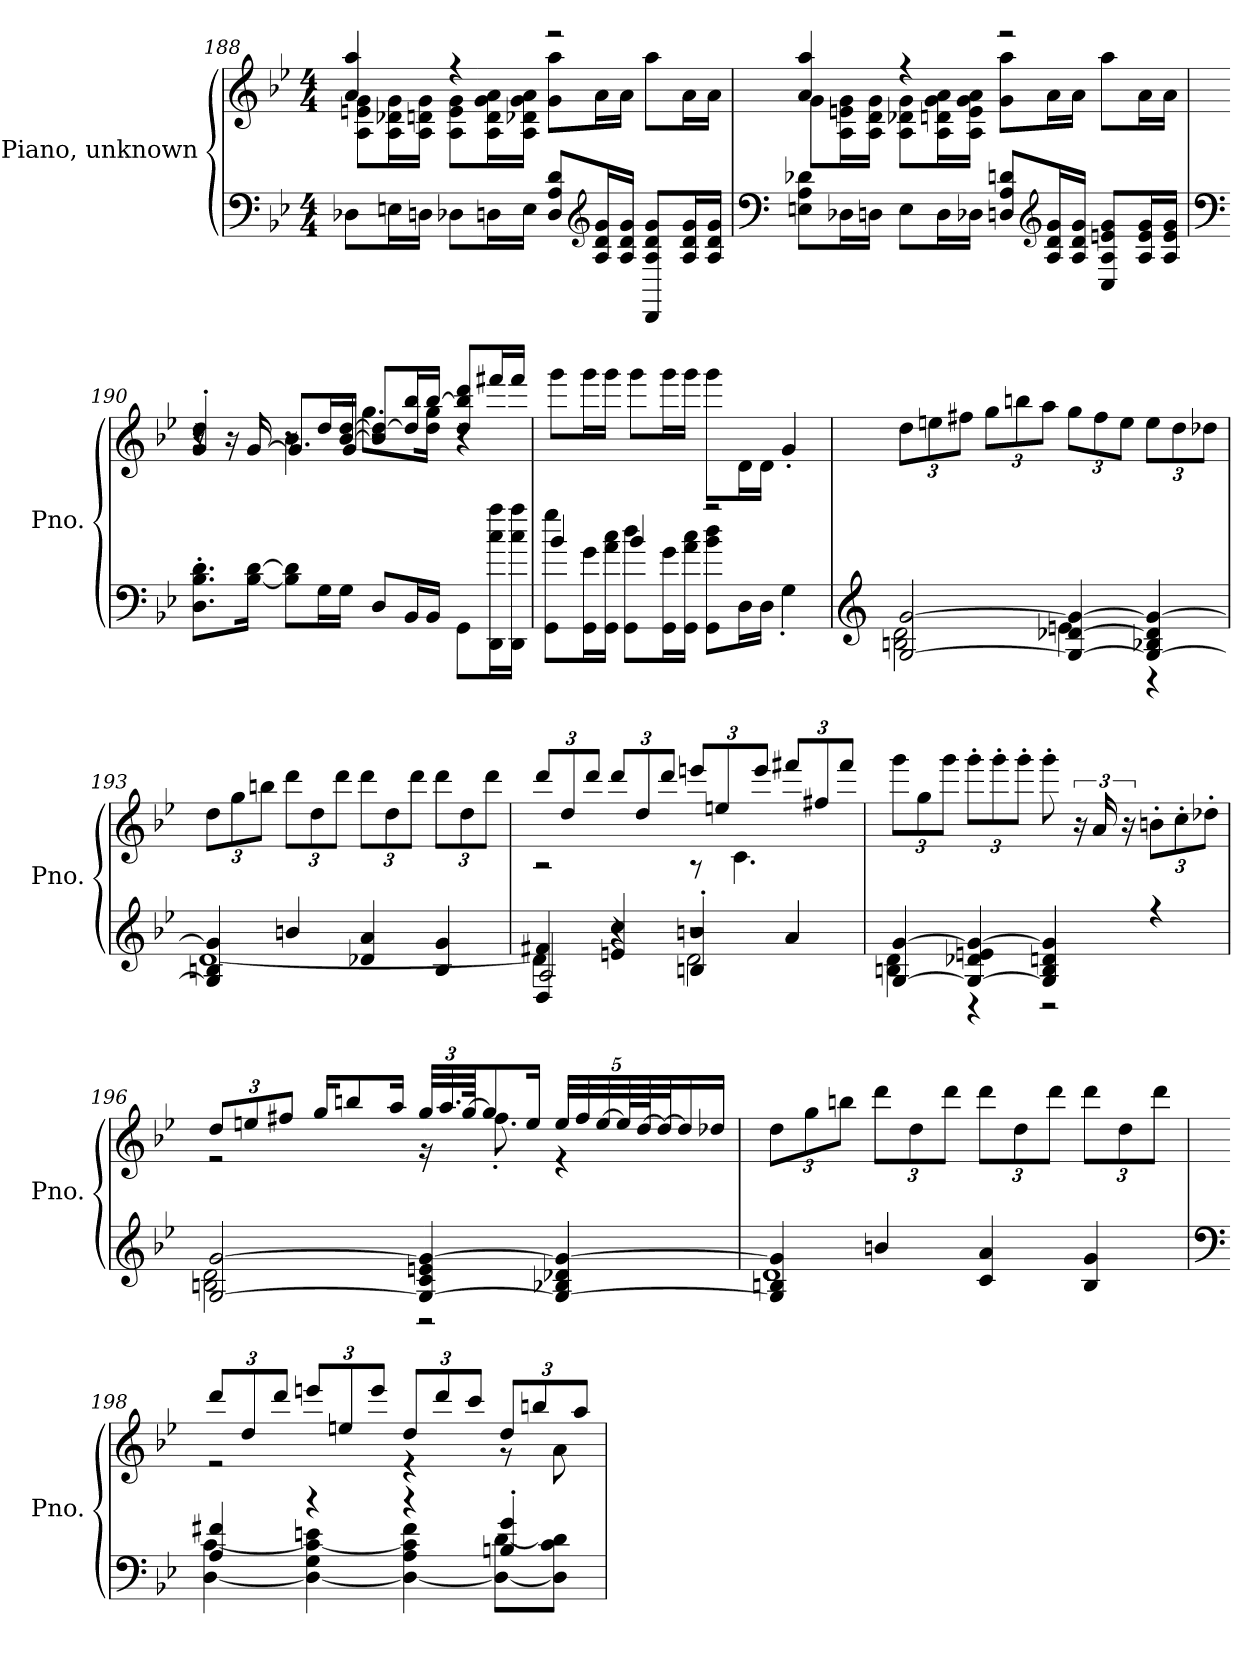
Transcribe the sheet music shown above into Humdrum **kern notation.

**kern	**kern
*part1	*part1
*staff2	*staff1
*I"Piano, unknown	*
*I'Pno.	*
*clefF4	*clefG2
*k[b-e-]	*k[b-e-]
*M4/4	*M4/4
=188	=188
*	*^
8D-X\L	4a/ 4aa/	8A\ 8en\ 8g\L
16En\L	.	16A\ 16d-X\ 16g\L
16Dn\JJ	.	16A\ 16dn\ 16g\JJ
8D-X\L	4r	8A\ 8e\ 8g\L
16Dn\L	.	16A\ 16d\ 16g\ 16a\L
16E\JJ	.	16A\ 16d-X\ 16g\ 16a\JJ
8D/ 8A/ 8d/L	2r	8g\ 8aa\L
*clefG2	*	*
16A/ 16d/ 16g/L	.	16a\L
16A/ 16d/ 16g/JJ	.	16a\JJ
8DD/ 8A/ 8d/ 8g/L	.	8aa\L
16A/ 16d/ 16g/L	.	16a\L
16A/ 16d/ 16g/JJ	.	16a\JJ
!!LO:LB:g=z	!!
=189	=189	=189
*clefF4	*	*
8En\ 8A\ 8d-X\L	4a/ 4aa/	8g\L
16D-X\L	.	16A\ 16en\ 16g\L
16Dn\JJ	.	16A\ 16d\ 16g\JJ
8E\L	4r	8A\ 8d-X\ 8g\L
16D\L	.	16A\ 16dn\ 16g\ 16a\L
16D-X\JJ	.	16A\ 16e\ 16g\ 16a\JJ
8Dn/ 8A/ 8dn/L	2r	8g\ 8aa\L
*clefG2	*	*
16A/ 16d/ 16g/L	.	16a\L
16A/ 16d/ 16g/JJ	.	16a\JJ
8C/ 8A/ 8en/ 8g/L	.	8aa\L
16A/ 16e/ 16g/L	.	16a\L
16A/ 16e/ 16g/JJ	.	16a\JJ
*	*v	*v
=190	=190
*clefF4	*
*	*^
*	*	*^
8.D\' 8.B-\' 8.d\'L	4g/' 4dd/'	4r	8r
.	.	.	16r
[16B-\ [16d\Jk	.	.	[16g/
8B-\] 8d\]L	8r	4b-\	8.g/L]
16G\L	16dd/LL	.	.
16G\JJ	[16b-/ [16dd/JJ	.	16g/Jk
8D/L	8b-/] 8dd/_L	8.gg\L	2r
16BB-/L	16dd/] 16bb-/L	.	.
16BB-/JJ	[16bb-/JJ	16dd\ 16gg\Jk	.
8GG\L	8dd/ 8bb-/] 8ddd/L	4r	.
16DD\ 16cc\ 16aa\L	16fff#X/L	.	.
16DD\ 16cc\ 16aa\JJ	16fff#/JJ	.	.
*	*v	*v	*v
!!LO:LB:g=z
=191	=191
*^	*
4b-/	8GG\ 8gg\L	8ggg\L
.	16GG\ 16g\L	16ggg\L
.	16GG\ 16a\ 16cc\JJ	16ggg\JJ
4b-/	8GG\ 8dd\L	8ggg\L
.	16GG\ 16g\L	16ggg\L
.	16GG\ 16a\ 16cc\JJ	16ggg\JJ
2r	8GG\ 8b-\ 8dd\L	8ggg\L
.	16D\L	16d\L
.	16D\JJ	16d\JJ
.	4G'\	4g'/
=192	=192	=192
*clefG2	*	*
*	*	*Xbrackettup
[2G/ [2g/	2Bn\ 2d\	12dd\L
.	.	12een\
.	.	12ff#X\J
.	.	12gg\L
.	.	12bbn\
.	.	12aa\J
4G/_ [4d-X/ 4g/_	4en\	12gg\L
.	.	12ff#\
.	.	12ee\J
4G/_ 4B-X/ 4d-/] 4g/_	4r	12ee\L
.	.	12dd\
.	.	12dd-X\J
!!LO:LB:g=z
=193	=193	=193
4G/] 4Bn/ 4g/]	[1d	12dd\L
.	.	12gg\
.	.	12bbn\J
4bn/	.	12ddd\L
.	.	12dd\
.	.	12ddd\J
4d-X/ 4a/	.	12ddd\L
.	.	12dd\
.	.	12ddd\J
4B/ 4g/	.	12ddd\L
.	.	12dd\
.	.	12ddd\J
=194	=194	=194
*	*^	*^
4D/ 4f#X/	4d\]	2A/	12ddd/L	2r
.	.	.	12dd/	.
.	.	.	12ddd/J	.
4en/ 4cc/	4r	.	12ddd/L	.
.	.	.	12dd/	.
.	.	.	12ddd/J	.
4Bn/' 4bn/'	2d\	2r	12eeen/L	8r
.	.	.	12een/	.
.	.	.	.	4.c\
.	.	.	12eee/J	.
4a/	.	.	12fff#X/L	.
.	.	.	12ff#X/	.
.	.	.	12fff#/J	.
*	*v	*v	*	*
*	*	*v	*v
!!LO:PB:g=z
=195	=195	=195
[4G/ [4g/	4Bn\ 4d\	12ggg\L
.	.	12gg\
.	.	12ggg\J
4G/_ 4d-X/ 4en/ 4g/_	4r	12ggg'\L
.	.	12ggg'\
.	.	12ggg'\J
4G/] 4B/ 4dn/ 4g/]	2r	8ggg'\
*	*	*brackettup
.	.	24r
.	.	24a/
.	.	24r
*	*	*Xbrackettup
4r	.	12bn'\L
.	.	12cc'\
.	.	12dd-X'\J
=196	=196	=196
*	*	*^
[2G/ [2g/	2Bn\ 2d\	12dd/L	2r
.	.	12een/	.
.	.	12ff#X/J	.
.	.	16gg/KL	.
.	.	8bbn/	.
.	.	16aa/Jk	.
4G/_ 4c/ 4en/ 4g/_	2r	48gg/LLL	16r
.	.	48.aa/	.
.	.	[96gg/JJK	.
.	.	8gg/]	8.ff#'\
.	.	16ee/Jk	.
4G/_ 4B-X/ 4d-X/ 4g/_	.	40ee/LLL	4r
.	.	40ff#/	.
.	.	[40ee/	.
.	.	80ee/L]	.
.	.	[80dd/J	.
.	.	40dd/J_	.
.	.	16dd/]	.
.	.	16dd-X/JJ	.
*	*	*v	*v
!!LO:LB:g=z
=197	=197	=197
4G/] 4Bn/ 4g/]	1d	12dd\L
.	.	12gg\
.	.	12bbn\J
4bn/	.	12ddd\L
.	.	12dd\
.	.	12ddd\J
4c/ 4a/	.	12ddd\L
.	.	12dd\
.	.	12ddd\J
4B/ 4g/	.	12ddd\L
.	.	12dd\
.	.	12ddd\J
=198	=198	=198
*clefF4	*	*
*	*	*^
4A/ 4f#X/	[4D\ [4c\	12ddd/L	2r
.	.	12dd/	.
.	.	12ddd/J	.
4r	4D\_ 4G\ 4c\_ 4en\	12eeen/L	.
.	.	12een/	.
.	.	12eee/J	.
4r	4D\_ 4A\ 4c\] 4f#\	12dd/L	4r
.	.	12ddd/	.
.	.	12ccc/J	.
4Bn/' 4g/'	8D\_ [8d\L	12dd/L	8r
.	.	12bbn/	.
.	8D\] 8c\ 8d\]J	.	8a\
.	.	12aa/J	.
*v	*v	*	*
*	*v	*v
=	=
*-	*-
